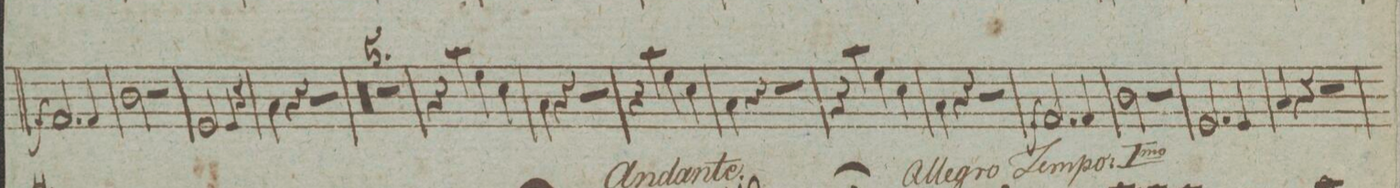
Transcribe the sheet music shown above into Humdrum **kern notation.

**kern	**dynam
*I"Puzon.	*
*clefF4	*
*k[]	*
*met(c|)	*
*M2/2	*
2.AA/	f
4AA/	.
=35	=35
2D\	.
2r	.
=36	=36
2GG/	.
4GG/	.
4r	.
=37	=37
4C/	.
4r	.
2r	.
=38	=38
00r	.
=39	=39
=40	=40
=41	=41
=42	=42
1r	.
=43	=43
4r	.
4c\	.
4G\	.
4E\	.
=44	=44
4C\	.
4r	.
2r	.
=45	=45
4r	.
4c\	.
4G\	.
4E\	.
=46	=46
4C\	.
4r	.
2r	.
=47	=47
4r	.
4c\	.
4G\	.
4E\	.
=48	=48
4C\	.
4r	.
2r	.
=49	=49
2.AA/	f
4AA/	.
=50	=50
2D\	.
2r	.
=51	=51
2.GG/	.
4GG/	.
=52	=52
4C/	.
4r	.
2r	.
=53	=53
*-	*-
